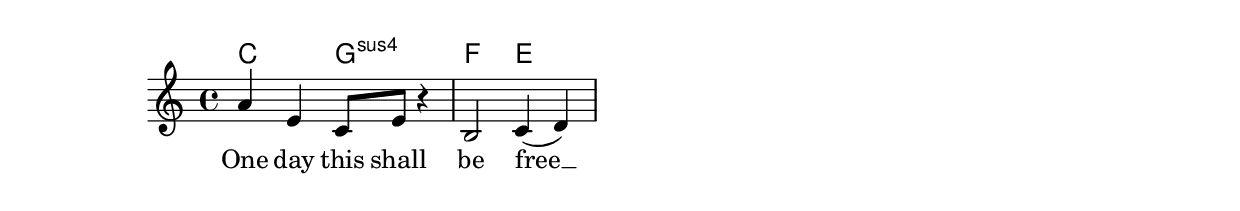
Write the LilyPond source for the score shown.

%% http://lsr.di.unimi.it/LSR/Item?id=478
%% see also http://www.lilypond.org/doc/v2.18/Documentation/notation/songs

<<
  \chords { c2 g:sus4 f e }
  \relative c'' {
    a4 e c8 e r4
    b2 c4( d)
  }
  \addlyrics { One day this shall be free __ }
>>
